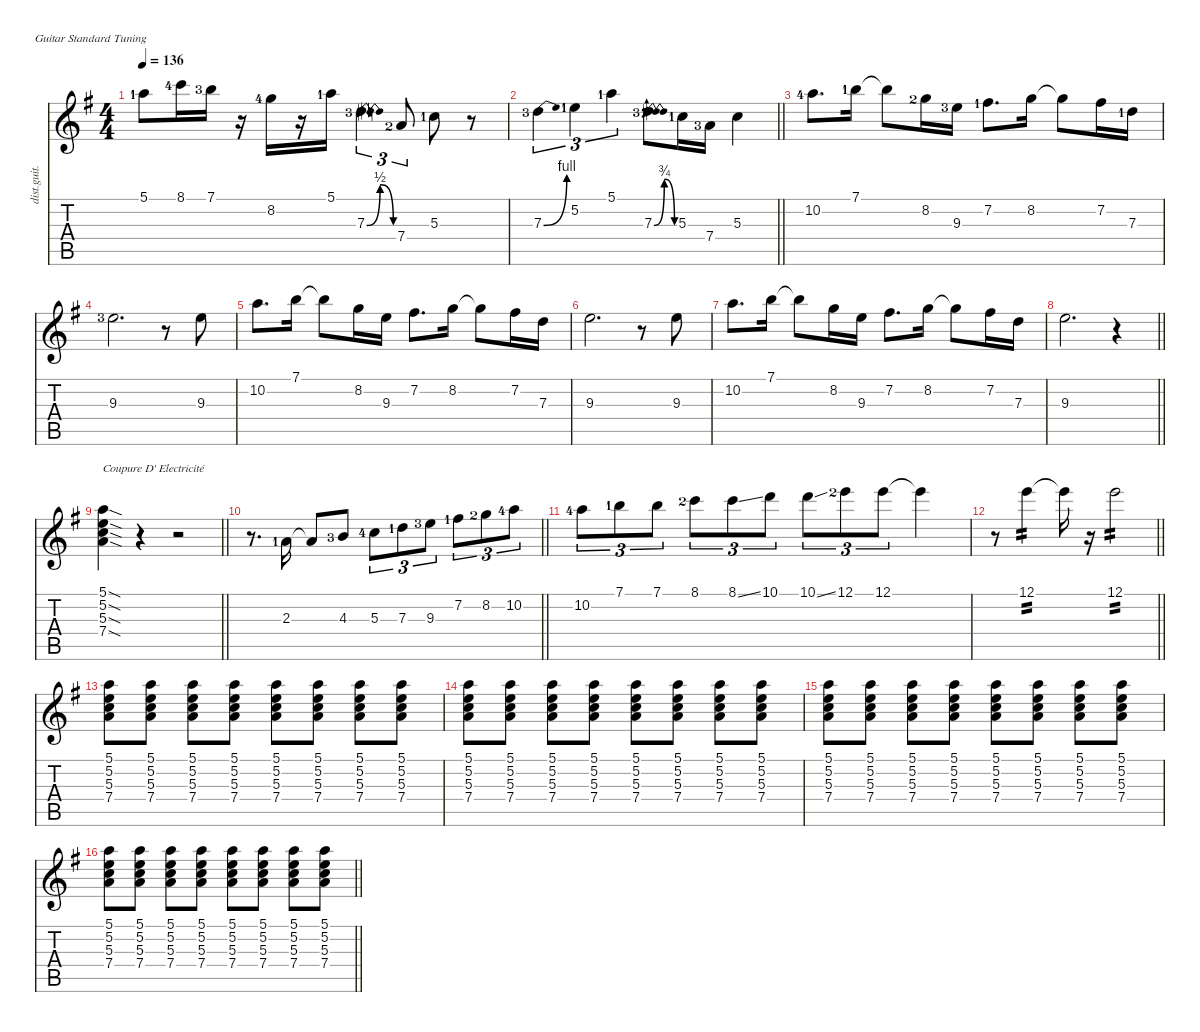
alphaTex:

\defaultSystemsLayout 4
\hideDynamics
\bracketExtendMode nobrackets
\otherSystemsTrackNameOrientation horizontal
\track ("Guitare 1" "dist.guit.") {mute instrument distortionguitar}
\staff {score tabs}
\tuning (E4 B3 G3 D3 A2 E2)
\ts (4 4)
\tempo 136
\clef g2
\ks g
5.1{lf 2 acc forcenatural}.8{dy f beam Down} 8.1{lf 5 acc forcenatural}.16{beam Down} 7.1{lf 4 acc forcenatural}.16{beam Down} r.16{beam Down} 8.2{lf 5 acc forcenatural}.16{beam Down} r.16{beam Down} 5.1{lf 2 acc forcenatural}.16{beam Down} 7.3{be (bendrelease 0 0 15 2 30 2 45 0) lf 4 acc forcenatural}.4{tu (3 2) beam Down} 7.4{lf 3 acc forcenatural}.8{tu (3 2) beam Up} 5.3{lf 2 acc forcenatural}.8{beam Down} r.8{beam Down} |
\barLineRight lightlight
7.3{be (bend 0 0 30 4) lf 4 acc forcenatural}.4{tu (3 2) beam Down} 5.2{lf 2 acc forcenatural}.4{tu (3 2) beam Down} 5.1{lf 2 acc forcenatural}.4{tu (3 2) beam Down} 7.3{be (bendrelease 0 0 15 3 30 3 45 0) lf 4 acc forcenatural}.8{beam Down} 5.3{lf 2 acc forcenatural}.16{beam Down} 7.4{lf 4 acc forcenatural}.16{beam Down} 5.3{acc forcenatural}.4{beam Down} |
10.2{lf 5 acc forcenatural}.8{d beam Down} 7.1{lf 2 acc forcenatural}.16{beam Down} 7.1{t acc forcenatural}.8{beam Down} 8.2{lf 3 acc forcenatural}.16{beam Down} 9.3{lf 4 acc forcenatural}.16{beam Down} 7.2{lf 2 acc #}.8{d beam Down} 8.2{acc forcenatural}.16{beam Down} 8.2{t acc forcenatural}.8{beam Down} 7.2{acc #}.16{beam Down} 7.3{lf 2 acc forcenatural}.16{beam Down} |
9.3{lf 4 acc forcenatural}.2{d beam Down} r.8{beam Down} 9.3{acc forcenatural}.8{beam Down} |
10.2{acc forcenatural}.8{d beam Down} 7.1{acc forcenatural}.16{beam Down} 7.1{t acc forcenatural}.8{beam Down} 8.2{acc forcenatural}.16{beam Down} 9.3{acc forcenatural}.16{beam Down} 7.2{acc #}.8{d beam Down} 8.2{acc forcenatural}.16{beam Down} 8.2{t acc forcenatural}.8{beam Down} 7.2{acc #}.16{beam Down} 7.3{acc forcenatural}.16{beam Down} |
9.3{acc forcenatural}.2{d beam Down} r.8{beam Down} 9.3{acc forcenatural}.8{beam Down} |
10.2{acc forcenatural}.8{d beam Down} 7.1{acc forcenatural}.16{beam Down} 7.1{t acc forcenatural}.8{beam Down} 8.2{acc forcenatural}.16{beam Down} 9.3{acc forcenatural}.16{beam Down} 7.2{acc #}.8{d beam Down} 8.2{acc forcenatural}.16{beam Down} 8.2{t acc forcenatural}.8{beam Down} 7.2{acc #}.16{beam Down} 7.3{acc forcenatural}.16{beam Down} |
\barLineRight lightlight
9.3{acc forcenatural}.2{d beam Down} r.4{beam Down} |
\barLineRight lightlight
(5.1{sod acc forcenatural} 5.2{sod acc forcenatural} 5.3{sod acc forcenatural} 7.4{sod acc forcenatural}).4{txt "Coupure D' Electricité" beam Down} r.4{beam Down} r.2{beam Down} |
\barLineRight lightlight
r.8{d instrument acousticguitarnylon beam Down} 2.3{lf 2 acc forcenatural}.16{beam Up} 2.3{t acc forcenatural}.8{beam Up} 4.3{lf 4 acc forcenatural}.8{beam Up} 5.3{lf 5 acc forcenatural}.8{tu (3 2) beam Down} 7.3{lf 2 acc forcenatural}.8{tu (3 2) beam Down} 9.3{lf 4 acc forcenatural}.8{tu (3 2) beam Down} 7.2{lf 2 acc #}.8{tu (3 2) beam Down} 8.2{lf 3 acc forcenatural}.8{tu (3 2) beam Down} 10.2{lf 5 acc forcenatural}.8{tu (3 2) beam Down} |
10.2{lf 5 acc forcenatural}.8{tu (3 2) beam Down} 7.1{lf 2 acc forcenatural}.8{tu (3 2) beam Down} 7.1{acc forcenatural}.8{tu (3 2) beam Down} 8.1{lf 3 acc forcenatural}.8{tu (3 2) beam Down} 8.1{ss acc forcenatural}.8{tu (3 2) beam Down} 10.1{acc forcenatural}.8{tu (3 2) beam Down} 10.1{ss acc forcenatural}.8{tu (3 2) beam Down} 12.1{lf 3 acc forcenatural}.8{tu (3 2) beam Down} 12.1{acc forcenatural}.8{tu (3 2) beam Down} 12.1{t acc forcenatural}.4{beam Down} |
\barLineRight lightlight
r.8{beam Down} 12.1{acc forcenatural}.4{tp 2 beam Down} 12.1{t acc forcenatural}.16{beam Down} r.16{beam Down} 12.1{acc forcenatural}.2{tp 2 beam Down} |
(5.1{acc forcenatural} 5.2{acc forcenatural} 5.3{acc forcenatural} 7.4{acc forcenatural}).8{instrument distortionguitar beam Down} (5.1{acc forcenatural} 5.2{acc forcenatural} 5.3{acc forcenatural} 7.4{acc forcenatural}).8{beam Down} (5.1{acc forcenatural} 5.2{acc forcenatural} 5.3{acc forcenatural} 7.4{acc forcenatural}).8{beam Down} (5.1{acc forcenatural} 5.2{acc forcenatural} 5.3{acc forcenatural} 7.4{acc forcenatural}).8{beam Down} (5.1{acc forcenatural} 5.2{acc forcenatural} 5.3{acc forcenatural} 7.4{acc forcenatural}).8{beam Down} (5.1{acc forcenatural} 5.2{acc forcenatural} 5.3{acc forcenatural} 7.4{acc forcenatural}).8{beam Down} (5.1{acc forcenatural} 5.2{acc forcenatural} 5.3{acc forcenatural} 7.4{acc forcenatural}).8{beam Down} (5.1{acc forcenatural} 5.2{acc forcenatural} 5.3{acc forcenatural} 7.4{acc forcenatural}).8{beam Down} |
(5.1{acc forcenatural} 5.2{acc forcenatural} 5.3{acc forcenatural} 7.4{acc forcenatural}).8{beam Down} (5.1{acc forcenatural} 5.2{acc forcenatural} 5.3{acc forcenatural} 7.4{acc forcenatural}).8{beam Down} (5.1{acc forcenatural} 5.2{acc forcenatural} 5.3{acc forcenatural} 7.4{acc forcenatural}).8{beam Down} (5.1{acc forcenatural} 5.2{acc forcenatural} 5.3{acc forcenatural} 7.4{acc forcenatural}).8{beam Down} (5.1{acc forcenatural} 5.2{acc forcenatural} 5.3{acc forcenatural} 7.4{acc forcenatural}).8{beam Down} (5.1{acc forcenatural} 5.2{acc forcenatural} 5.3{acc forcenatural} 7.4{acc forcenatural}).8{beam Down} (5.1{acc forcenatural} 5.2{acc forcenatural} 5.3{acc forcenatural} 7.4{acc forcenatural}).8{beam Down} (5.1{acc forcenatural} 5.2{acc forcenatural} 5.3{acc forcenatural} 7.4{acc forcenatural}).8{beam Down} |
(5.1{acc forcenatural} 5.2{acc forcenatural} 5.3{acc forcenatural} 7.4{acc forcenatural}).8{beam Down} (5.1{acc forcenatural} 5.2{acc forcenatural} 5.3{acc forcenatural} 7.4{acc forcenatural}).8{beam Down} (5.1{acc forcenatural} 5.2{acc forcenatural} 5.3{acc forcenatural} 7.4{acc forcenatural}).8{beam Down} (5.1{acc forcenatural} 5.2{acc forcenatural} 5.3{acc forcenatural} 7.4{acc forcenatural}).8{beam Down} (5.1{acc forcenatural} 5.2{acc forcenatural} 5.3{acc forcenatural} 7.4{acc forcenatural}).8{beam Down} (5.1{acc forcenatural} 5.2{acc forcenatural} 5.3{acc forcenatural} 7.4{acc forcenatural}).8{beam Down} (5.1{acc forcenatural} 5.2{acc forcenatural} 5.3{acc forcenatural} 7.4{acc forcenatural}).8{beam Down} (5.1{acc forcenatural} 5.2{acc forcenatural} 5.3{acc forcenatural} 7.4{acc forcenatural}).8{beam Down} |
\barLineRight lightlight
(5.1{acc forcenatural} 5.2{acc forcenatural} 5.3{acc forcenatural} 7.4{acc forcenatural}).8{beam Down} (5.1{acc forcenatural} 5.2{acc forcenatural} 5.3{acc forcenatural} 7.4{acc forcenatural}).8{beam Down} (5.1{acc forcenatural} 5.2{acc forcenatural} 5.3{acc forcenatural} 7.4{acc forcenatural}).8{beam Down} (5.1{acc forcenatural} 5.2{acc forcenatural} 5.3{acc forcenatural} 7.4{acc forcenatural}).8{beam Down} (5.1{acc forcenatural} 5.2{acc forcenatural} 5.3{acc forcenatural} 7.4{acc forcenatural}).8{beam Down} (5.1{acc forcenatural} 5.2{acc forcenatural} 5.3{acc forcenatural} 7.4{acc forcenatural}).8{beam Down} (5.1{acc forcenatural} 5.2{acc forcenatural} 5.3{acc forcenatural} 7.4{acc forcenatural}).8{beam Down} (5.1{acc forcenatural} 5.2{acc forcenatural} 5.3{acc forcenatural} 7.4{acc forcenatural}).8{beam Down}
